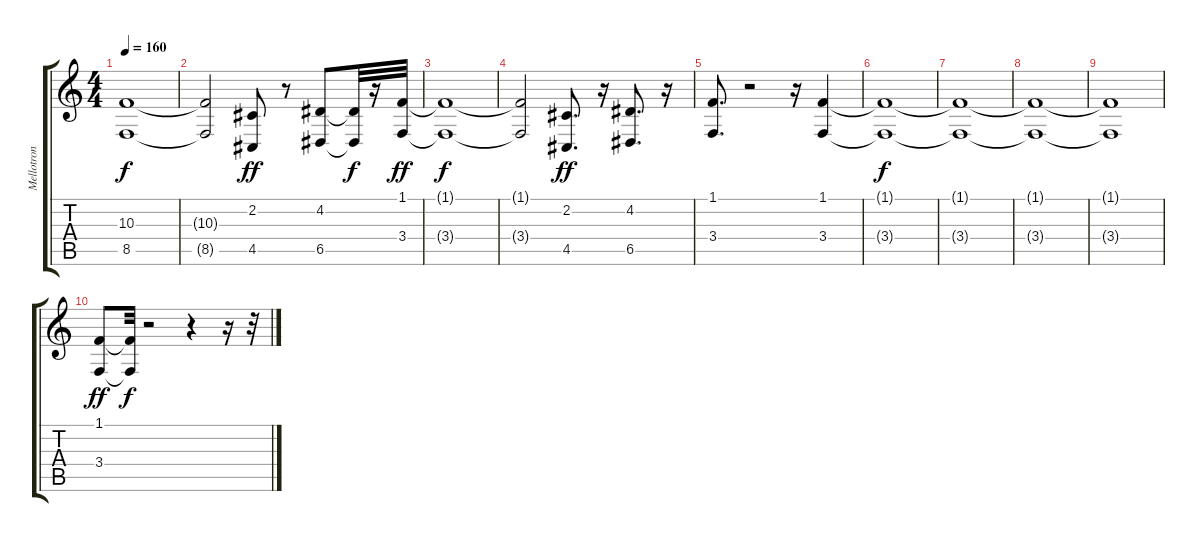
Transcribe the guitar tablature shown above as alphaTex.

\track ("Mellotron (strings)" "Mellotron ") {instrument stringensemble1}
\staff {score tabs}
\tuning (E4 B3 G3 D3 A2 E2) {hide}
\ts (4 4)
\tempo 160
\clef g2
\ks c
(10.3{t} 8.5{t}).1{dy f} |
(10.3{t} 8.5{t}).2 (2.2 4.5).8{dy ff} r.8 (4.2 6.5).8 (4.2{t} 6.5{t}).32{dy f} r.16 (1.1 3.4).32{dy ff} |
(1.1{t} 3.4{t}).1{dy f} |
(1.1{t} 3.4{t}).2 (2.2 4.5).8{d dy ff} r.16 (4.2 6.5).8{d} r.16 |
(1.1 3.4).8{d} r.2 r.16 (1.1 3.4).4 |
(1.1{t} 3.4{t}).1{dy f} |
(1.1{t} 3.4{t}).1 |
(1.1{t} 3.4{t}).1 |
(1.1{t} 3.4{t}).1 |
(1.1 3.4).8{dy ff} (1.1{t} 3.4{t}).32{dy f} r.2 r.4 r.16 r.32
